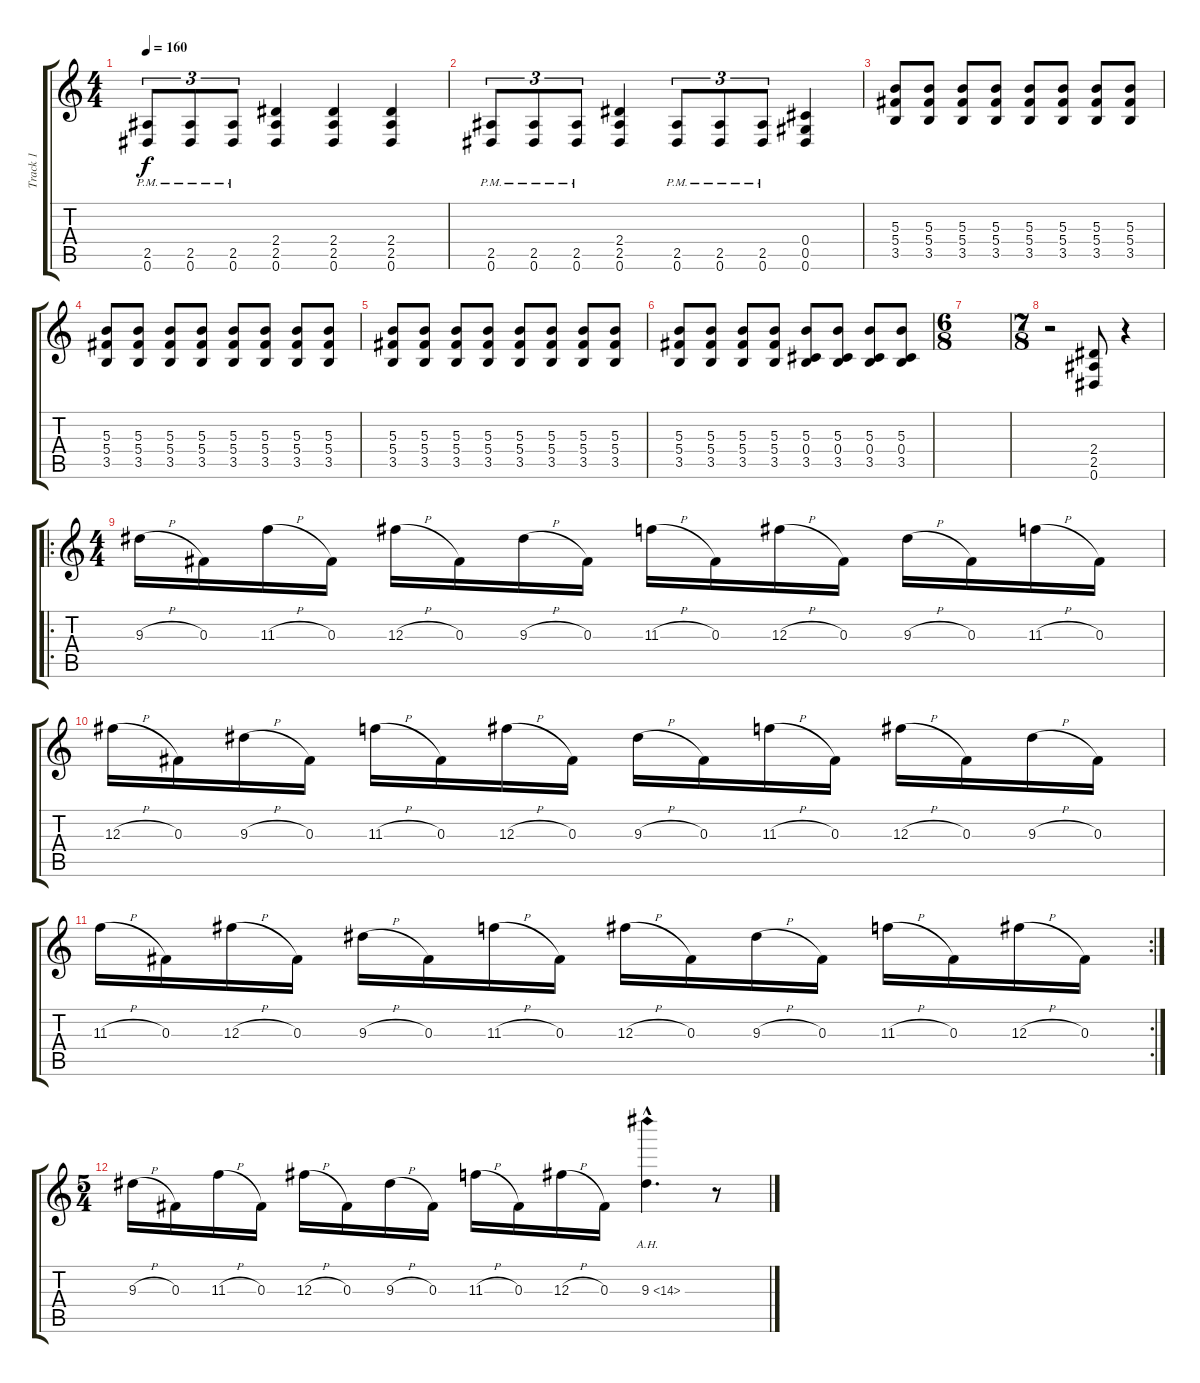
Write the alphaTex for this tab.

\track ("Track 1" "Track 1") {instrument distortionguitar}
\staff {score tabs}
\tuning (Eb4 Bb3 Gb3 Db3 Ab2 Eb2) {hide}
\ts (4 4)
\tempo 160
\clef g2
\ks c
(2.5{pm} 0.6{pm}).8{tu (3 2) dy f} (2.5{pm} 0.6{pm}).8{tu (3 2)} (2.5{pm} 0.6{pm}).8{tu (3 2)} (2.4 2.5 0.6).4 (2.4 2.5 0.6).4 (2.4 2.5 0.6).4 |
(2.5{pm} 0.6{pm}).8{tu (3 2)} (2.5{pm} 0.6{pm}).8{tu (3 2)} (2.5{pm} 0.6{pm}).8{tu (3 2)} (2.4 2.5 0.6).4 (2.5{pm} 0.6{pm}).8{tu (3 2)} (2.5{pm} 0.6{pm}).8{tu (3 2)} (2.5{pm} 0.6{pm}).8{tu (3 2)} (0.4 0.5 0.6).4 |
(5.3 5.4 3.5).8 (5.3 5.4 3.5).8 (5.3 5.4 3.5).8 (5.3 5.4 3.5).8 (5.3 5.4 3.5).8 (5.3 5.4 3.5).8 (5.3 5.4 3.5).8 (5.3 5.4 3.5).8 |
(5.3 5.4 3.5).8 (5.3 5.4 3.5).8 (5.3 5.4 3.5).8 (5.3 5.4 3.5).8 (5.3 5.4 3.5).8 (5.3 5.4 3.5).8 (5.3 5.4 3.5).8 (5.3 5.4 3.5).8 |
(5.3 5.4 3.5).8 (5.3 5.4 3.5).8 (5.3 5.4 3.5).8 (5.3 5.4 3.5).8 (5.3 5.4 3.5).8 (5.3 5.4 3.5).8 (5.3 5.4 3.5).8 (5.3 5.4 3.5).8 |
(5.3 5.4 3.5).8 (5.3 5.4 3.5).8 (5.3 5.4 3.5).8 (5.3 5.4 3.5).8 (5.3 0.4 3.5).8 (5.3 0.4 3.5).8 (5.3 0.4 3.5).8 (5.3 0.4 3.5).8 |
\ts (6 8)
|
\ts (7 8)
r.2 (2.4 2.5 0.6).8 r.4 |
\ro
\ts (4 4)
9.3{h}.16 0.3.16 11.3{h}.16 0.3.16 12.3{h}.16 0.3.16 9.3{h}.16 0.3.16 11.3{h}.16 0.3.16 12.3{h}.16 0.3.16 9.3{h}.16 0.3.16 11.3{h}.16 0.3.16 |
12.3{h}.16 0.3.16 9.3{h}.16 0.3.16 11.3{h}.16 0.3.16 12.3{h}.16 0.3.16 9.3{h}.16 0.3.16 11.3{h}.16 0.3.16 12.3{h}.16 0.3.16 9.3{h}.16 0.3.16 |
\rc 2
11.3{h}.16 0.3.16 12.3{h}.16 0.3.16 9.3{h}.16 0.3.16 11.3{h}.16 0.3.16 12.3{h}.16 0.3.16 9.3{h}.16 0.3.16 11.3{h}.16 0.3.16 12.3{h}.16 0.3.16 |
\ts (5 4)
9.3{h}.16 0.3.16 11.3{h}.16 0.3.16 12.3{h}.16 0.3.16 9.3{h}.16 0.3.16 11.3{h}.16 0.3.16 12.3{h}.16 0.3.16 9.3{ah 5 hac}.4{d} r.8
